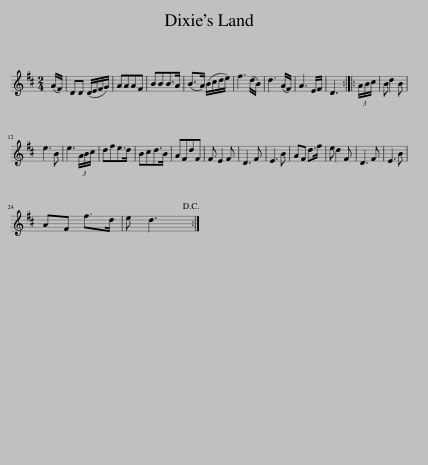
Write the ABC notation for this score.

X:1
L:1/8
M:2/4
I:linebreak $
K:D
V:1 treble
V:1
 (A/F/) | DD (D/E/F/G/) | AAAF | BBB>A | (B>A) (B/c/d/e/) | %5
 f3 (d/B/) | d3 (A/F/) | A3 E/F/ | D3 :: (3A/B/c/ | %10
 B d2 B |$ e3 B | e3 (3A/B/c/ | dfe>d | Bcd>B | %15
 AFdF | F E2 F | D3 F | E3 B | AF d>f | %20
 e d2 F | D3 F | E3 B |$ AF f>d | e d3!D.C.! :| %25
